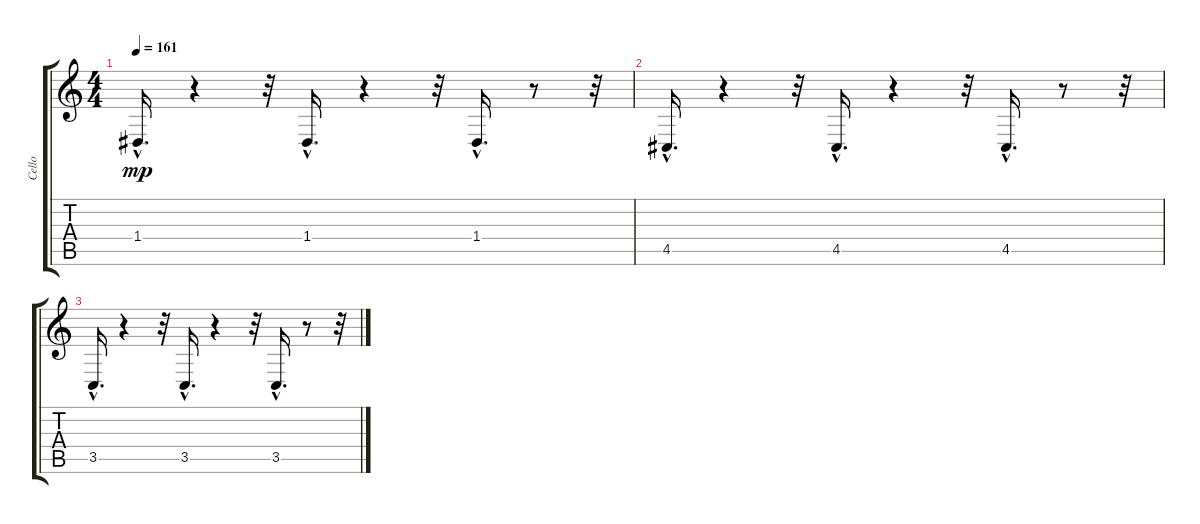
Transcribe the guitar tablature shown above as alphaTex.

\track ("Cello" "Cello") {instrument cello}
\staff {score tabs}
\tuning (E4 B3 G3 D3 A2 E2) {hide}
\ts (4 4)
\tempo 161
\clef g2
\ks c
1.4{hac}.16{d dy mp} r.4 r.32 1.4{hac}.16{d} r.4 r.32 1.4{hac}.16{d} r.8 r.32 |
4.5{hac}.16{d} r.4 r.32 4.5{hac}.16{d} r.4 r.32 4.5{hac}.16{d} r.8 r.32 |
3.5{hac}.16{d} r.4 r.32 3.5{hac}.16{d} r.4 r.32 3.5{hac}.16{d} r.8 r.32
